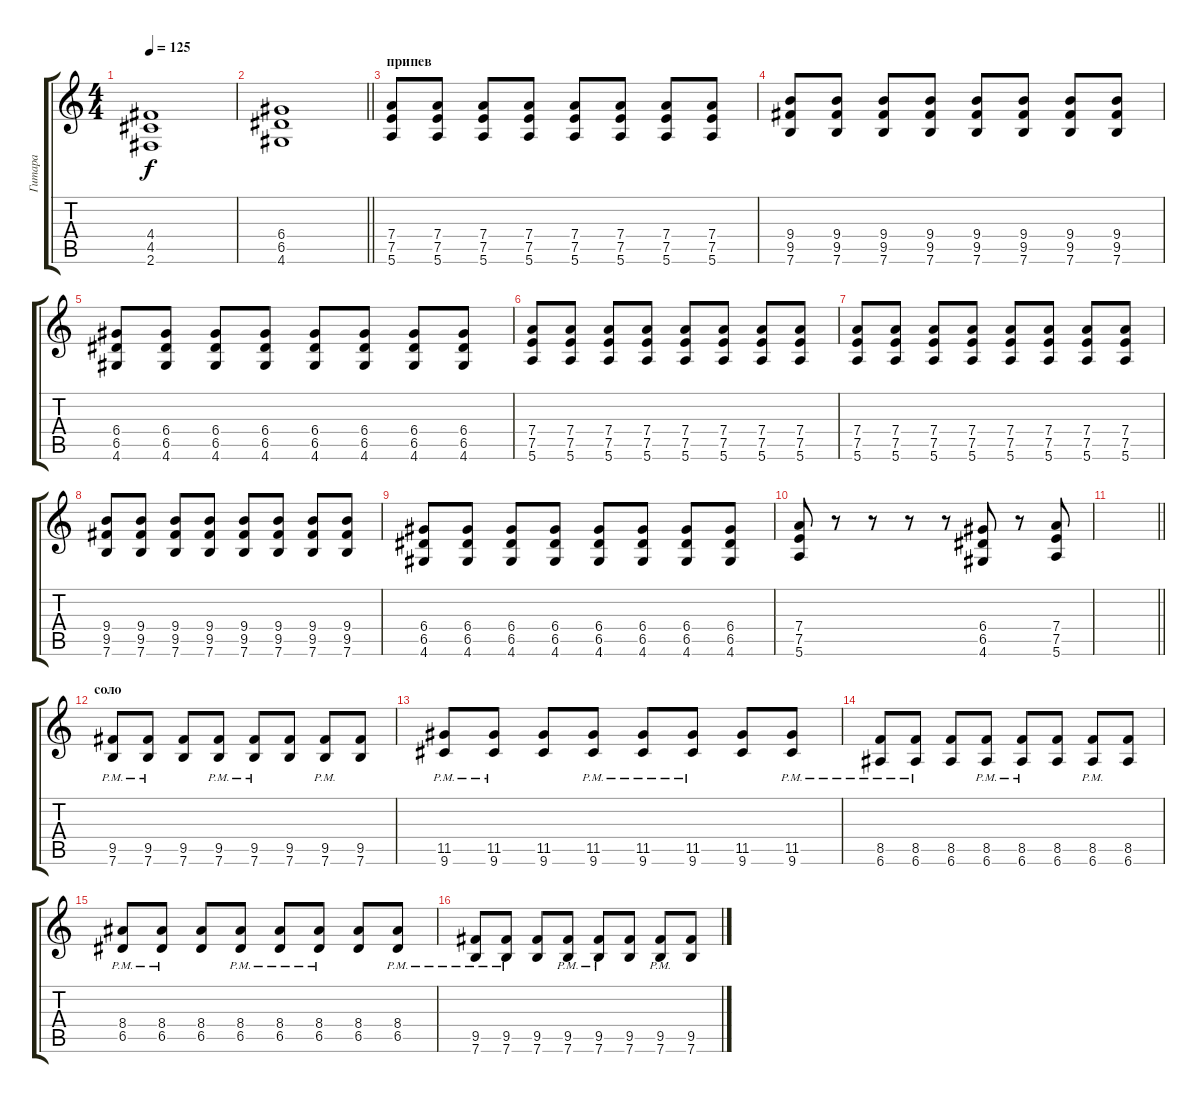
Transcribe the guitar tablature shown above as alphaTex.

\track ("Гитара" "Гитара") {instrument electricguitarclean}
\staff {score tabs}
\tuning (E4 B3 G3 D3 A2 E2) {hide}
\ts (4 4)
\tempo 125
\clef g2
\ks c
(4.4 4.5 2.6).1{dy f} |
\barLineRight lightlight
(6.4 6.5 4.6).1 |
\section ("" "припев")
(7.4 7.5 5.6).8{volume 9 balance 8} (7.4 7.5 5.6).8 (7.4 7.5 5.6).8 (7.4 7.5 5.6).8 (7.4 7.5 5.6).8 (7.4 7.5 5.6).8 (7.4 7.5 5.6).8 (7.4 7.5 5.6).8 |
(9.4 9.5 7.6).8 (9.4 9.5 7.6).8 (9.4 9.5 7.6).8 (9.4 9.5 7.6).8 (9.4 9.5 7.6).8 (9.4 9.5 7.6).8 (9.4 9.5 7.6).8 (9.4 9.5 7.6).8 |
(6.4 6.5 4.6).8 (6.4 6.5 4.6).8 (6.4 6.5 4.6).8 (6.4 6.5 4.6).8 (6.4 6.5 4.6).8 (6.4 6.5 4.6).8 (6.4 6.5 4.6).8 (6.4 6.5 4.6).8 |
(7.4 7.5 5.6).8 (7.4 7.5 5.6).8 (7.4 7.5 5.6).8 (7.4 7.5 5.6).8 (7.4 7.5 5.6).8 (7.4 7.5 5.6).8 (7.4 7.5 5.6).8 (7.4 7.5 5.6).8 |
(7.4 7.5 5.6).8 (7.4 7.5 5.6).8 (7.4 7.5 5.6).8 (7.4 7.5 5.6).8 (7.4 7.5 5.6).8 (7.4 7.5 5.6).8 (7.4 7.5 5.6).8 (7.4 7.5 5.6).8 |
(9.4 9.5 7.6).8 (9.4 9.5 7.6).8 (9.4 9.5 7.6).8 (9.4 9.5 7.6).8 (9.4 9.5 7.6).8 (9.4 9.5 7.6).8 (9.4 9.5 7.6).8 (9.4 9.5 7.6).8 |
(6.4 6.5 4.6).8 (6.4 6.5 4.6).8 (6.4 6.5 4.6).8 (6.4 6.5 4.6).8 (6.4 6.5 4.6).8 (6.4 6.5 4.6).8 (6.4 6.5 4.6).8 (6.4 6.5 4.6).8 |
(7.4 7.5 5.6).8 r.8 r.8 r.8 r.8 (6.4 6.5 4.6).8 r.8 (7.4 7.5 5.6).8 |
\barLineRight lightlight
|
\section ("" "соло")
(9.5{pm} 7.6{pm}).8 (9.5{pm} 7.6{pm}).8 (9.5 7.6).8 (9.5{pm} 7.6{pm}).8 (9.5{pm} 7.6{pm}).8 (9.5 7.6).8 (9.5{pm} 7.6{pm}).8 (9.5 7.6).8 |
(11.5{pm} 9.6{pm}).8 (11.5{pm} 9.6{pm}).8 (11.5 9.6).8 (11.5{pm} 9.6{pm}).8 (11.5{pm} 9.6{pm}).8 (11.5{pm} 9.6{pm}).8 (11.5 9.6).8 (11.5{pm} 9.6{pm}).8 |
(8.5{pm} 6.6{pm}).8 (8.5{pm} 6.6{pm}).8 (8.5 6.6).8 (8.5{pm} 6.6{pm}).8 (8.5{pm} 6.6{pm}).8 (8.5 6.6).8 (8.5{pm} 6.6{pm}).8 (8.5 6.6).8 |
(8.4{pm} 6.5{pm}).8 (8.4{pm} 6.5{pm}).8 (8.4 6.5).8 (8.4{pm} 6.5{pm}).8 (8.4{pm} 6.5{pm}).8 (8.4{pm} 6.5{pm}).8 (8.4 6.5).8 (8.4{pm} 6.5{pm}).8 |
(9.5{pm} 7.6{pm}).8 (9.5{pm} 7.6{pm}).8 (9.5 7.6).8 (9.5{pm} 7.6{pm}).8 (9.5{pm} 7.6{pm}).8 (9.5 7.6).8 (9.5{pm} 7.6{pm}).8 (9.5 7.6).8
